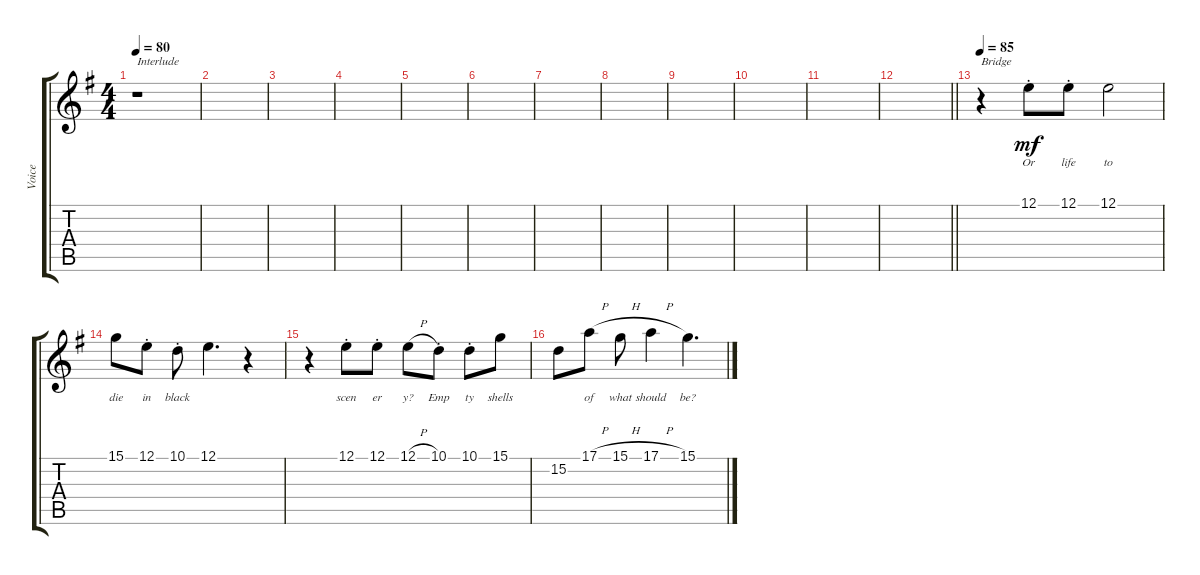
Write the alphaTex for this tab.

\track ("Voice" "Voice") {instrument violin}
\staff {score tabs}
\tuning (E4 B3 G3 D3 A2 E2) {hide}
\ts (4 4)
\tempo 80
\clef g2
\ks g
r.1{txt "Interlude" dy fff} |
|
|
|
|
|
|
|
|
|
|
\barLineRight lightlight
|
\tempo 85
r.4{txt "Bridge"} 12.1{st}.8{lyrics (0 "Or") lyrics (1 "") lyrics (2 "") lyrics (3 "") lyrics (4 "") dy mf} 12.1{st}.8{lyrics (0 "life") lyrics (1 "") lyrics (2 "") lyrics (3 "") lyrics (4 "")} 12.1.2{lyrics (0 "to") lyrics (1 "") lyrics (2 "") lyrics (3 "") lyrics (4 "")} |
15.1.8{lyrics (0 "die") lyrics (1 "") lyrics (2 "") lyrics (3 "") lyrics (4 "")} 12.1{st}.8{lyrics (0 "in") lyrics (1 "") lyrics (2 "") lyrics (3 "") lyrics (4 "")} 10.1{st}.8{lyrics (0 "black") lyrics (1 "") lyrics (2 "") lyrics (3 "") lyrics (4 "")} 12.1.4{d lyrics (0 "") lyrics (1 "") lyrics (2 "") lyrics (3 "") lyrics (4 "")} r.4 |
r.4 12.1{st}.8{lyrics (0 "scen") lyrics (1 "") lyrics (2 "") lyrics (3 "") lyrics (4 "")} 12.1{st}.8{lyrics (0 "er") lyrics (1 "") lyrics (2 "") lyrics (3 "") lyrics (4 "")} 12.1{h}.8{lyrics (0 "y?") lyrics (1 "") lyrics (2 "") lyrics (3 "") lyrics (4 "")} 10.1{st}.8{lyrics (0 "Emp") lyrics (1 "") lyrics (2 "") lyrics (3 "") lyrics (4 "")} 10.1{st}.8{lyrics (0 "ty") lyrics (1 "") lyrics (2 "") lyrics (3 "") lyrics (4 "")} 15.1.8{lyrics (0 "shells") lyrics (1 "") lyrics (2 "") lyrics (3 "") lyrics (4 "")} |
15.2.8{lyrics (0 "") lyrics (1 "") lyrics (2 "") lyrics (3 "") lyrics (4 "")} 17.1{h}.8{lyrics (0 "of") lyrics (1 "") lyrics (2 "") lyrics (3 "") lyrics (4 "")} 15.1{h}.8{lyrics (0 "what") lyrics (1 "") lyrics (2 "") lyrics (3 "") lyrics (4 "")} 17.1{h}.4{lyrics (0 "should") lyrics (1 "") lyrics (2 "") lyrics (3 "") lyrics (4 "")} 15.1.4{d lyrics (0 "be?") lyrics (1 "") lyrics (2 "") lyrics (3 "") lyrics (4 "")}
